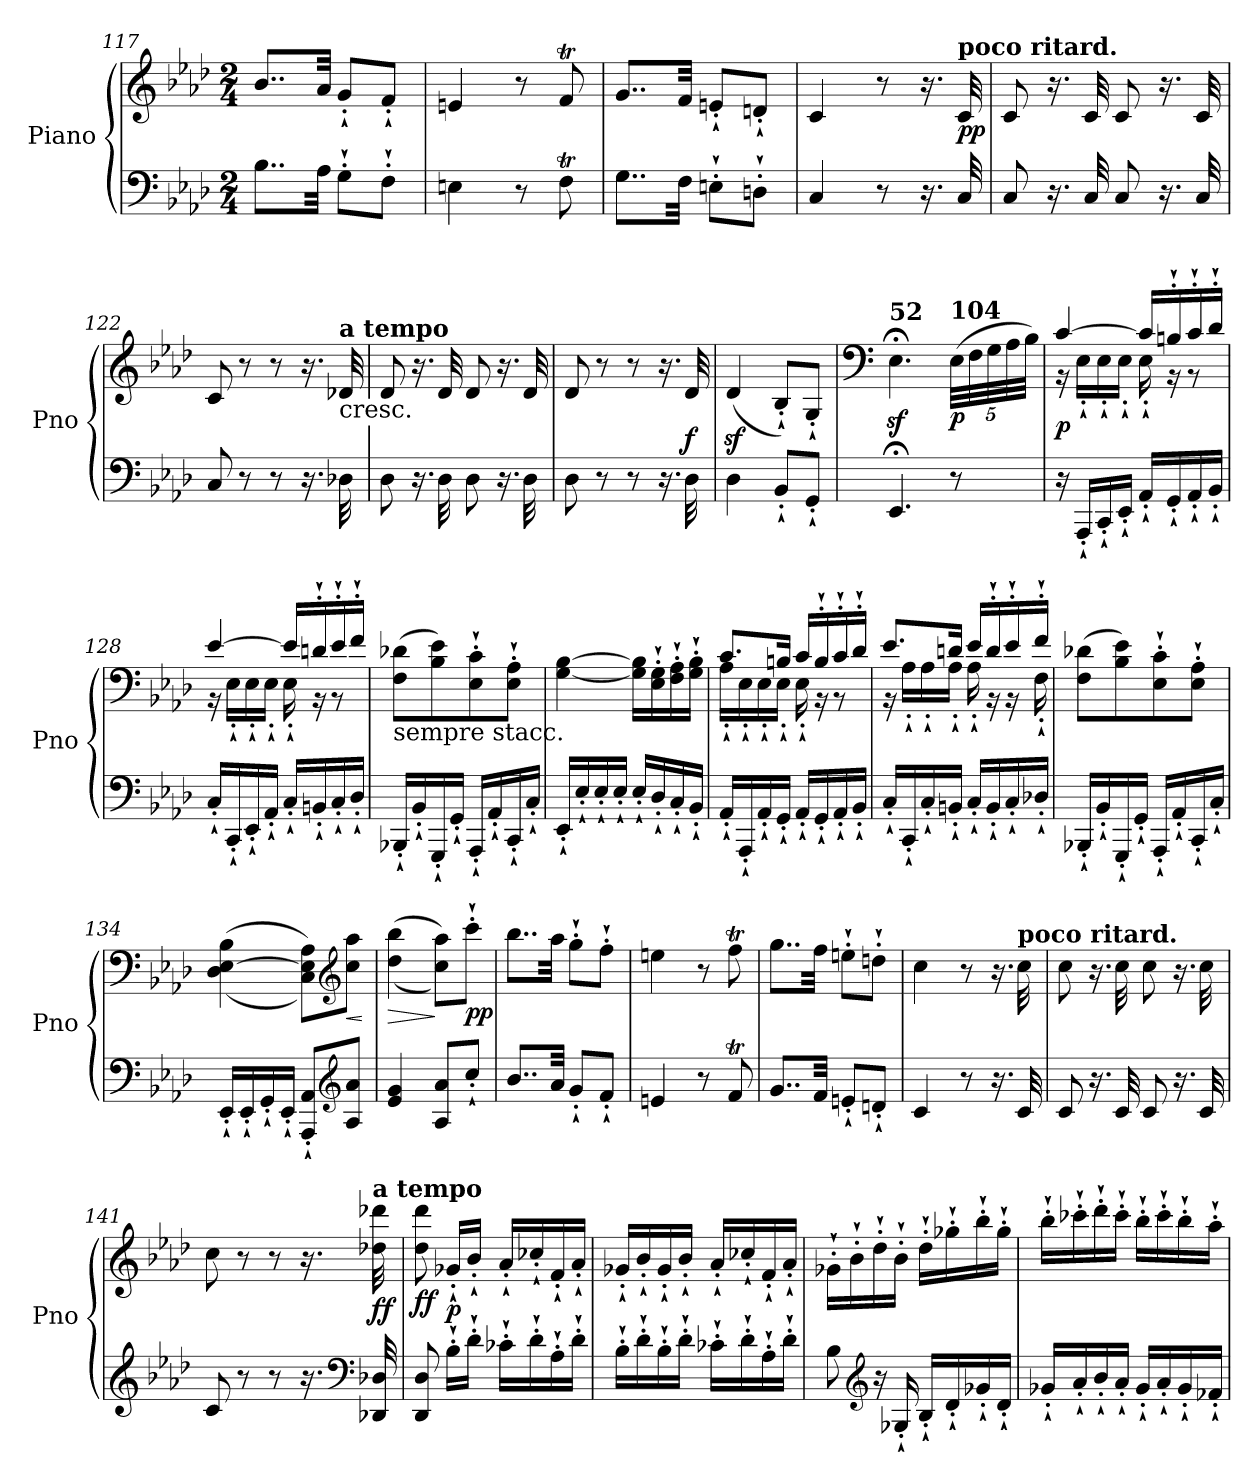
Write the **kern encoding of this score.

**kern	**kern	**dynam
*part1	*part1	*part1
*staff2	*staff1	*staff1/2
*I"Piano	*	*
*I'Pno	*	*
*clefF4	*clefG2	*
*k[b-e-a-d-]	*k[b-e-a-d-]	*
*A-:	*A-:	*
*M2/4	*M2/4	*
=117	=117	=117
8..B-\L	8..b-/L	.
32A-\Jkk	32a-/Jkk	.
8G'`\L	8g'`/L	.
8F'`\J	8f'`/J	.
=118	=118	=118
4En\	4en/	.
8r	8r	.
8FT\	8fT/	.
=119	=119	=119
8..G\L	8..g/L	.
32F\Jkk	32f/Jkk	.
8En'`\L	8en'`/L	.
8Dn'`\J	8dn'`/J	.
=120	=120	=120
4C/	4c/	.
8r	8r	.
16.r	16.r	.
!	!LO:TX:a:B:t=poco ritard.	!
!	!	!LO:DY:b
32C/	32c/	pp
=121	=121	=121
8C/	8c/	.
16.r	16.r	.
32C/	32c/	.
8C/	8c/	.
16.r	16.r	.
32C/	32c/	.
!!LO:LB:g=z
=122	=122	=122
8C/	8c/	.
8r	8r	.
8r	8r	.
16.r	16.r	.
!	!LO:TX:a:B:t=a tempo	!
!	!LO:TX:b:t=cresc.	!
32D-X\	32d-X/	.
=123	=123	=123
8D-\	8d-/	.
16.r	16.r	.
32D-\	32d-/	.
8D-\	8d-/	.
16.r	16.r	.
32D-\	32d-/	.
=124	=124	=124
8D-\	8d-/	.
8r	8r	.
8r	8r	.
16.r	16.r	.
!	!	!LO:DY:a=2
32D-\	32d-/	f
=125	=125	=125
4D-\	(<4d-z</	.
8BB-'`/L	8B-'`/L)	.
8GG'`/J	8G'`/J	.
=126	=126	=126
*	*clefF4	*
!	!LO:TX:a:B:t=52	!
4.EE-;</	4.E-z<;<\	.
*	*Xbrackettup	*
!	!LO:TX:a:B:t=104	!
!	!	!LO:DY:b
8r	(>40E-\LLL	p
.	40F\	.
.	40G\	.
.	40A-\	.
.	40B-\JJJ)	.
=127	=127	=127
*	*^	*
!	!	!	!LO:DY:b
16r	[4c/	16r	p
16AAA-'`/LL	.	16E-'`\LL	.
16CC'`/	.	16E-'`\	.
16EE-'`/JJ	.	16E-'`\JJ	.
16AA-'`/LL	16c/LL]	16E-'`\	.
16GG'`/	16Bn'`/	16r	.
16AA-'`/	16c'`/	8r	.
16BB-'`/JJ	16d-'`/JJ	.	.
!!LO:LB:g=z	!!
=128	=128	=128	=128
16C'`/LL	[4e-/	16r	.
16CC'`/	.	16E-'`\LL	.
16EE-'`/	.	16E-'`\	.
16AA-'`/JJ	.	16E-'`\JJ	.
16C'`/LL	16e-/LL]	16E-'`\	.
16BBn'`/	16dn'`/	16r	.
16C'`/	16e-'`/	8r	.
16D-'`/JJ	16f'`/JJ	.	.
*	*v	*v	*
=129	=129	=129
!	!LO:TX:b:t=sempre stacc.	!
16BBB-X'`/LL	(>8F\ 8d-X\L	.
16BB-'`/	.	.
16GGG'`/	8B-\ 8e-\)	.
16GG'`/JJ	.	.
16AAA-'`/LL	8E-\'` 8c\'`	.
16AA-'`/	.	.
16CC'`/	8E-\'` 8A-\'`J	.
16C'`/JJ	.	.
=130	=130	=130
16EE-'`/LL	[4G\ [4B-\	.
16E-'`/	.	.
16E-'`/	.	.
16E-'`/JJ	.	.
16E-'`/LL	16G\] 16B-\]LL	.
16D-'`/	16E-\'` 16G\'`	.
16C'`/	16F\'` 16A-\'`	.
16BB-'`/JJ	16G\'` 16B-\'`JJ	.
=131	=131	=131
*	*^	*
16AA-'`/LL	8.c/L	16A-'`\LL	.
16AAA-'`/	.	16E-'`\	.
16AA-'`/	.	16E-'`\	.
16GG'`/JJ	16Bn/Jk	16E-'`\JJ	.
16AA-'`/LL	16c/LL	16E-'`\	.
16GG'`/	16B'`/	16r	.
16AA-'`/	16c'`/	8r	.
16BB-'`/JJ	16d-'`/JJ	.	.
!!LO:LB:g=z	!!
=132	=132	=132	=132
16C'`/LL	8.e-/L	16r	.
16CC'`/	.	16A-'`\LL	.
16C'`/	.	16A-'`\	.
16BBn'`/JJ	16dn/Jk	16A-'`\JJ	.
16C'`/LL	16e-/LL	16A-'`\	.
16BB'`/	16d'`/	16r	.
16C'`/	16e-'`/	16r	.
16D-X'`/JJ	16f'`/JJ	16F'`\	.
*	*v	*v	*
=133	=133	=133
16BBB-X'`/LL	(>8F\ 8d-X\L	.
16BB-'`/	.	.
16GGG'`/	8B-\ 8e-\)	.
16GG'`/JJ	.	.
16AAA-'`/LL	8E-\'` 8c\'`	.
16AA-'`/	.	.
16CC'`/	8E-\'` 8A-\'`J	.
16C'`/JJ	.	.
=134	=134	=134
16EE-'`/LL	(<(<4D-\ [4E-\ 4B-\	.
16EE-'`/	.	.
16GG'`/	.	.
16EE-'`/JJ	.	.
8AAA-/'` 8AA-/'`L	8C\ 8E-\] 8A-\L))	.
*clefG2	*clefG2	*
!	!	!LO:HP:b
8A-/ 8a-/J	8cc\ 8aa-\J	<
.	.	[
=135	=135	=135
!	!	!LO:HP:b
4e-/ 4g/	(>(>4dd-\ 4bb-\	>
8A-/ 8a-/L	8cc\ 8aa-\L))	]
!	!	!LO:DY:b
8cc'`/J	8ccc'`\J	pp
=136	=136	=136
8..b-/L	8..bb-\L	.
32a-/Jkk	32aa-\Jkk	.
8g'`/L	8gg'`\L	.
8f'`/J	8ff'`\J	.
=137	=137	=137
4en/	4een\	.
8r	8r	.
8fT/	8ffT\	.
!!LO:LB:g=z
=138	=138	=138
8..g/L	8..gg\L	.
32f/Jkk	32ff\Jkk	.
8en'`/L	8een'`\L	.
8dn'`/J	8ddn'`\J	.
=139	=139	=139
4c/	4cc\	.
8r	8r	.
16.r	16.r	.
!	!LO:TX:a:B:t=poco ritard.	!
32c/	32cc\	.
=140	=140	=140
8c/	8cc\	.
16.r	16.r	.
32c/	32cc\	.
8c/	8cc\	.
16.r	16.r	.
32c/	32cc\	.
=141	=141	=141
8c/	8cc\	.
8r	8r	.
8r	8r	.
16.r	16.r	.
*clefF4	*	*
!	!LO:TX:a:B:t=a tempo	!
!	!	!LO:DY:b
32DD-X/ 32D-X/	32dd-X\ 32ddd-X\	ff
=142	=142	=142
!	!	!LO:DY:b
8DD-/ 8D-/	8dd-\ 8ddd-\	ff
!	!	!LO:DY:b
16B-'`\LL	16g-X'`/LL	p
16d-'`\JJ	16b-'`/JJ	.
16c-X'`\LL	16a-'`/LL	.
16d-'`\	16cc-X'`/	.
16A-'`\	16f'`/	.
16d-'`\JJ	16a-'`/JJ	.
!!LO:PB:g=z
=143	=143	=143
16B-'`\LL	16g-X'`/LL	.
16d-'`\	16b-'`/	.
16B-'`\	16g-'`/	.
16d-'`\JJ	16b-'`/JJ	.
16c-X'`\LL	16a-'`/LL	.
16d-'`\	16cc-X'`/	.
16A-'`\	16f'`/	.
16d-'`\JJ	16a-'`/JJ	.
=144	=144	=144
8B-\	16g-X'`\LL	.
.	16b-'`\	.
*clefG2	*	*
16r	16dd-'`\	.
16G-X'`/	16b-'`\JJ	.
16B-'`/LL	16dd-'`\LL	.
16d-'`/	16gg-X'`\	.
16g-X'`/	16bb-'`\	.
16d-'`/JJ	16gg-'`\JJ	.
=145	=145	=145
16g-X'`/LL	16bb-'`\LL	.
16a-'`/	16ccc-X'`\	.
16b-'`/	16ddd-'`\	.
16a-'`/JJ	16ccc-'`\JJ	.
16g-'`/LL	16bb-'`\LL	.
16a-'`/	16ccc-'`\	.
16g-'`/	16bb-'`\	.
16f-X'`/JJ	16aa-'`\JJ	.
=	=	=
*-	*-	*-
